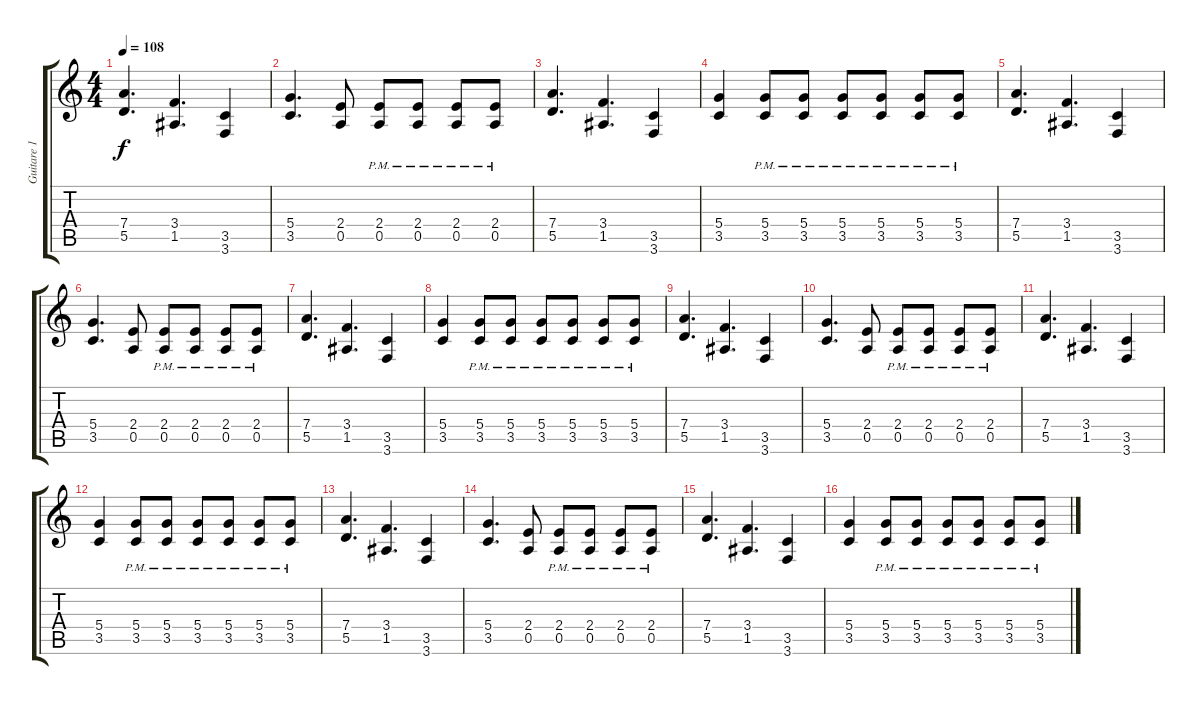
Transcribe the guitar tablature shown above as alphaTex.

\track ("Guitare 1" "Guitare 1") {instrument distortionguitar}
\staff {score tabs}
\tuning (E4 B3 G3 D3 A2 D2) {hide}
\ts (4 4)
\tempo 108
\clef g2
\ks c
(7.4 5.5).4{d dy f} (3.4 1.5).4{d} (3.5 3.6).4 |
(5.4 3.5).4{d} (2.4 0.5).8 (2.4{pm} 0.5{pm}).8 (2.4{pm} 0.5{pm}).8 (2.4{pm} 0.5{pm}).8 (2.4{pm} 0.5{pm}).8 |
(7.4 5.5).4{d} (3.4 1.5).4{d} (3.5 3.6).4 |
(5.4 3.5).4 (5.4 3.5{pm}).8 (5.4 3.5{pm}).8 (5.4 3.5{pm}).8 (5.4 3.5{pm}).8 (5.4 3.5{pm}).8 (5.4 3.5{pm}).8 |
(7.4 5.5).4{d} (3.4 1.5).4{d} (3.5 3.6).4 |
(5.4 3.5).4{d} (2.4 0.5).8 (2.4{pm} 0.5{pm}).8 (2.4{pm} 0.5{pm}).8 (2.4{pm} 0.5{pm}).8 (2.4{pm} 0.5{pm}).8 |
(7.4 5.5).4{d} (3.4 1.5).4{d} (3.5 3.6).4 |
(5.4 3.5).4 (5.4 3.5{pm}).8 (5.4 3.5{pm}).8 (5.4 3.5{pm}).8 (5.4 3.5{pm}).8 (5.4 3.5{pm}).8 (5.4 3.5{pm}).8 |
(7.4 5.5).4{d} (3.4 1.5).4{d} (3.5 3.6).4 |
(5.4 3.5).4{d} (2.4 0.5).8 (2.4{pm} 0.5{pm}).8 (2.4{pm} 0.5{pm}).8 (2.4{pm} 0.5{pm}).8 (2.4{pm} 0.5{pm}).8 |
(7.4 5.5).4{d} (3.4 1.5).4{d} (3.5 3.6).4 |
(5.4 3.5).4 (5.4 3.5{pm}).8 (5.4 3.5{pm}).8 (5.4 3.5{pm}).8 (5.4 3.5{pm}).8 (5.4 3.5{pm}).8 (5.4 3.5{pm}).8 |
(7.4 5.5).4{d} (3.4 1.5).4{d} (3.5 3.6).4 |
(5.4 3.5).4{d} (2.4 0.5).8 (2.4{pm} 0.5{pm}).8 (2.4{pm} 0.5{pm}).8 (2.4{pm} 0.5{pm}).8 (2.4{pm} 0.5{pm}).8 |
(7.4 5.5).4{d} (3.4 1.5).4{d} (3.5 3.6).4 |
(5.4 3.5).4 (5.4 3.5{pm}).8 (5.4 3.5{pm}).8 (5.4 3.5{pm}).8 (5.4 3.5{pm}).8 (5.4 3.5{pm}).8 (5.4 3.5{pm}).8
